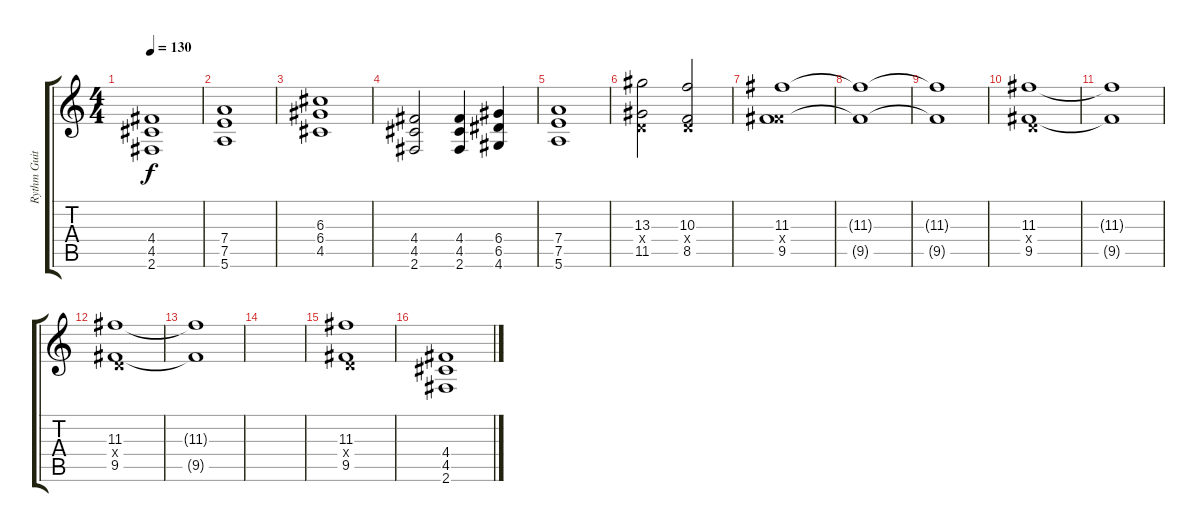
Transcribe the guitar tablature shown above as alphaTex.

\track ("Rythm Guitar" "Rythm Guit") {instrument distortionguitar}
\staff {score tabs}
\tuning (E4 B3 G3 D3 A2 E2) {hide}
\ts (4 4)
\tempo 130
\clef g2
\ks c
(4.4 4.5 2.6).1{dy f} |
(7.4 7.5 5.6).1 |
(6.3 6.4 4.5).1 |
(4.4 4.5 2.6).2 (4.4 4.5 2.6).4 (6.4 6.5 4.6).4 |
(7.4 7.5 5.6).1 |
(13.3 0.4{x} 11.5).2 (10.3 0.4{x} 8.5).2 |
(11.3 4.4{x} 9.5).1 |
(11.3{t} 9.5{t}).1{volume 2} |
(11.3{t} 9.5{t}).1 |
(11.3 0.4{x} 9.5).1{volume 8 instrument electricguitarjazz} |
(11.3{t} 9.5{t}).1 |
(11.3 0.4{x} 9.5).1 |
(11.3{t} 9.5{t}).1 |
|
(11.3 0.4{x} 9.5).1 |
(4.4 4.5 2.6).1{volume 14 instrument distortionguitar}
